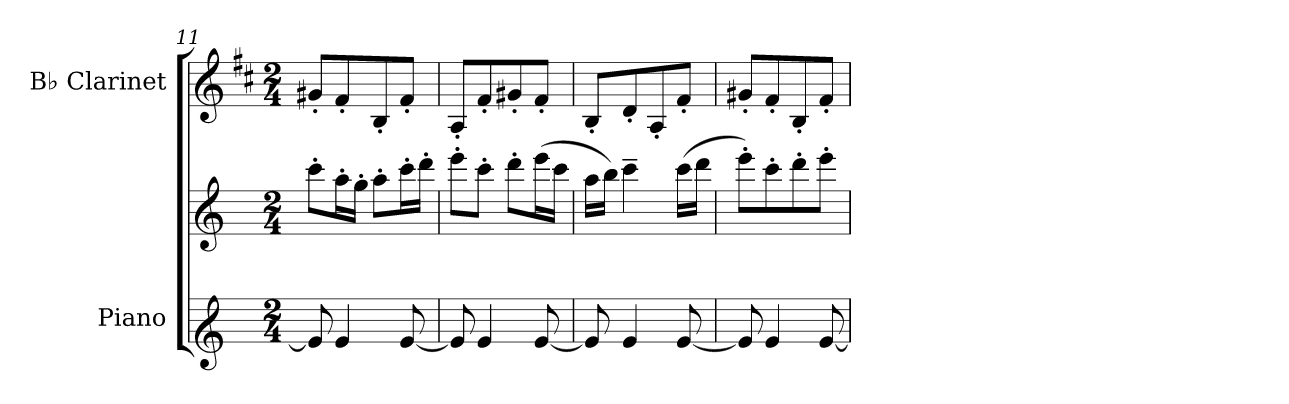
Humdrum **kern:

**kern	**kern	**kern
*part2	*part2	*part1
*staff3	*staff2	*staff1
*I"Piano	*	*I"B♭ Clarinet
*I'Pno.	*	*I'B♭ Cl.
*clefG1	*clefG2	*clefG2
*	*	*ITrd1c2
*k[]	*k[]	*k[]
*M2/4	*M2/4	*M2/4
=11	=11	=11
8g/]	8ccc'\L	8f#X'/L
4g/	16aa'\L	8e'/
.	16gg'\JJ	.
.	8aa'\L	8A'/
[8g/	16ccc'\L	8e'/J
.	16ddd'\JJ	.
=12	=12	=12
8g/]	8eee'\L	8G'/L
4g/	8ccc'\J	8e'/
.	8ddd'\L	8f#X'/
[8g/	(>16eee\L	8e'/J
.	16ccc\JJ	.
=13	=13	=13
8g/]	16aa\LL	8A'/L
.	16bb\JJ)	.
4g/	4ccc~\	8c'/
.	.	8G'/
[8g/	(>16ccc\LL	8e'/J
.	16ddd\JJ	.
=14	=14	=14
8g/]	8eee'\L)	8f#X'/L
4g/	8ccc'\	8e'/
.	8ddd'\	8A'/
[8g/	8eee'\J	8e'/J
=	=	=
*-	*-	*-
